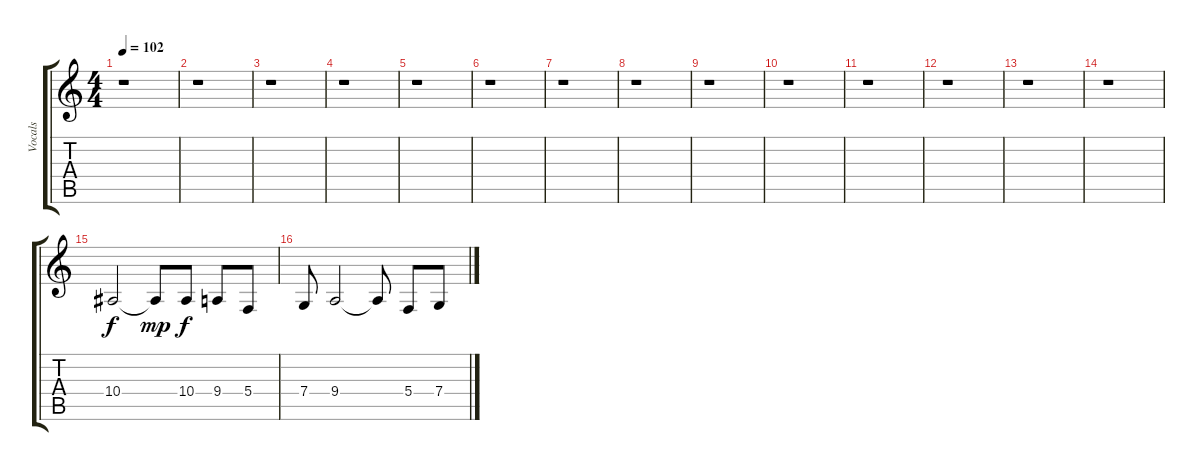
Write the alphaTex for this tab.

\track ("Vocals" "Vocals") {instrument voiceoohs}
\staff {score tabs}
\tuning (D4 A3 F3 C3 G2 D2) {hide}
\ts (4 4)
\tempo 102
\clef g2
\ks c
r.1{dy f} |
r.1 |
r.1 |
r.1 |
r.1 |
r.1 |
r.1 |
r.1 |
r.1 |
r.1 |
r.1 |
r.1 |
r.1 |
r.1 |
10.4.2 10.4{t}.8{dy mp} 10.4.8{dy f} 9.4.8 5.4.8 |
7.4.8 9.4.2 9.4{t}.8 5.4.8 7.4.8
